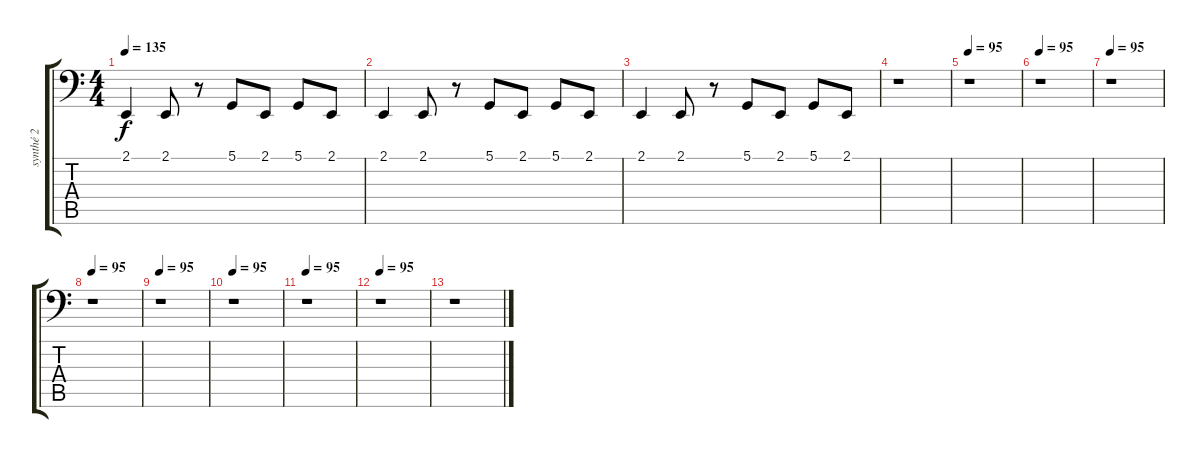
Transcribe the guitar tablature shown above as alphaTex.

\track ("synthé 2" "synthé 2") {instrument lead2sawtooth}
\staff {score tabs}
\tuning (D2 A1 F1 C1 G0 D0) {hide}
\ts (4 4)
\tempo 135
\clef f4
\ks c
2.1.4{dy f} 2.1.8 r.8 5.1.8 2.1.8 5.1.8 2.1.8 |
2.1.4 2.1.8 r.8 5.1.8 2.1.8 5.1.8 2.1.8 |
2.1.4 2.1.8 r.8 5.1.8 2.1.8 5.1.8 2.1.8 |
r.1 |
\tempo 95
r.1 |
\tempo 95
r.1 |
\tempo 95
r.1 |
\tempo 95
r.1 |
\tempo 95
r.1 |
\tempo 95
r.1 |
\tempo 95
r.1 |
\tempo 95
r.1 |
r.1
